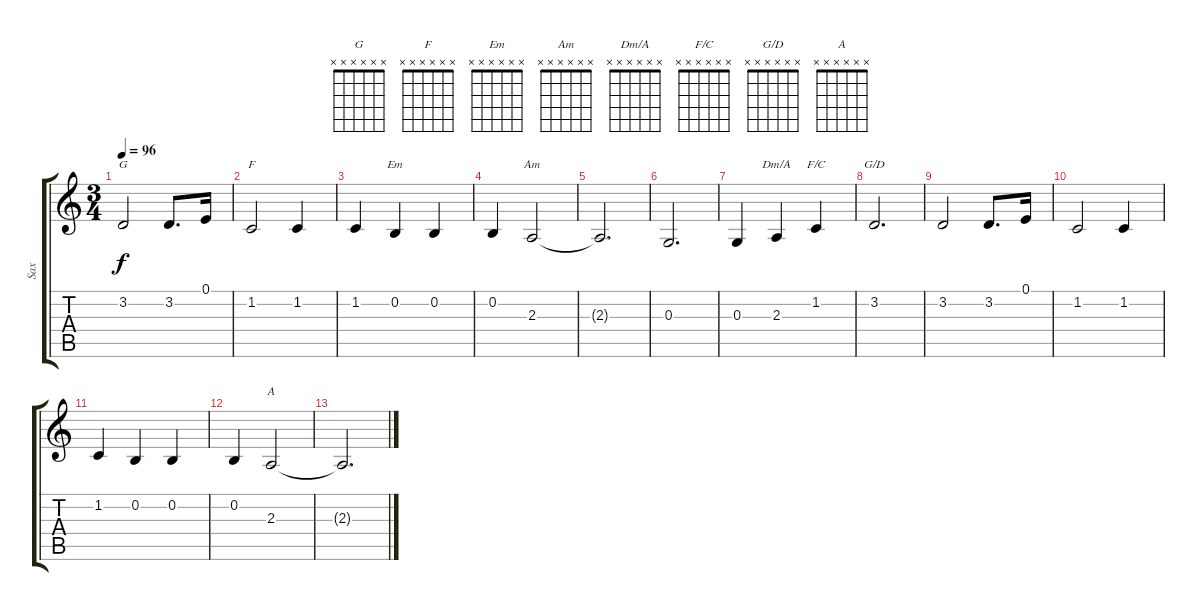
\track ("Sax" "Sax") {instrument tenorsax}
\staff {score tabs}
\tuning (E4 B3 G3 D3 A2 E2) {hide}
\chord ("G" x x x x x x)
\chord ("F" x x x x x x)
\chord ("Em" x x x x x x)
\chord ("Am" x x x x x x)
\chord ("Dm/A" x x x x x x)
\chord ("F/C" x x x x x x)
\chord ("G/D" x x x x x x)
\chord ("A" x x x x x x)
\ts (3 4)
\tempo 96
\clef g2
\ks c
3.2.2{ch "G" dy f} 3.2.8{d} 0.1.16 |
1.2.2{ch "F"} 1.2.4 |
1.2.4 0.2.4{ch "Em"} 0.2.4 |
0.2.4 2.3.2{ch "Am"} |
2.3{t}.2{d} |
0.3.2{d} |
0.3.4 2.3.4{ch "Dm/A"} 1.2.4{ch "F/C"} |
3.2.2{d ch "G/D"} |
3.2.2 3.2.8{d} 0.1.16 |
1.2.2 1.2.4 |
1.2.4 0.2.4 0.2.4 |
0.2.4 2.3.2{ch "A"} |
2.3{t}.2{d}
